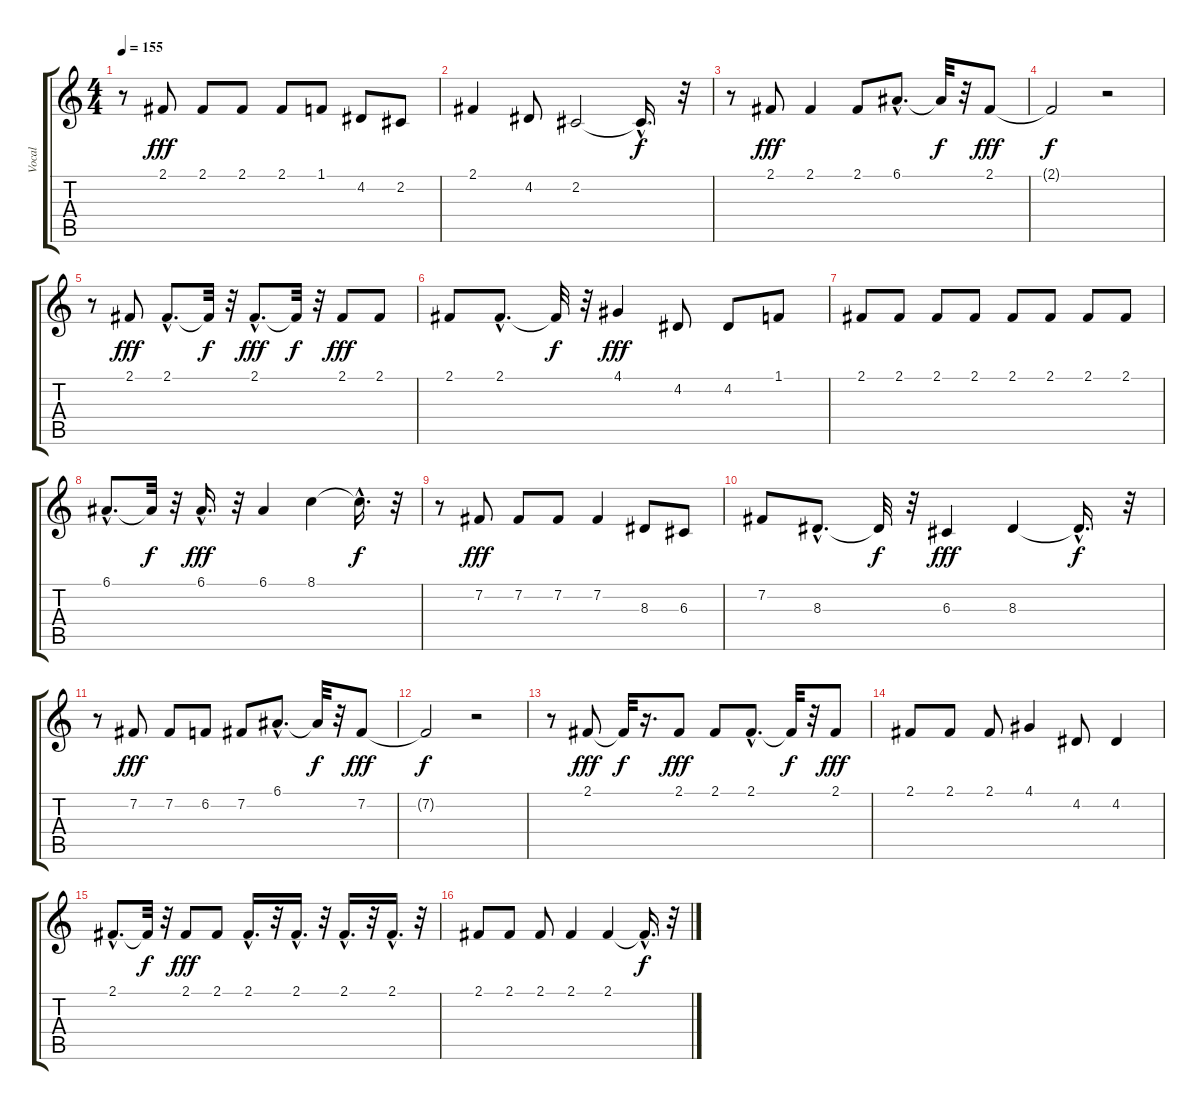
\track ("Vocal" "Vocal") {instrument synthbrass1}
\staff {score tabs}
\tuning (E4 B3 G3 D3 A2 E2) {hide}
\ts (4 4)
\tempo 155
\clef g2
\ks c
r.8{dy fff} 2.1.8 2.1.8 2.1.8 2.1.8 1.1.8 4.2.8 2.2.8 |
2.1.4 4.2.8 2.2.2 2.2{hac t}.16{d dy f} r.32 |
r.8 2.1.8{dy fff} 2.1.4 2.1.8 6.1{hac}.8{d} 6.1{t}.32{dy f} r.32 2.1.8{dy fff} |
2.1{t}.2{dy f} r.2 |
r.8 2.1.8{dy fff} 2.1{hac}.8{d} 2.1{t}.32{dy f} r.32 2.1{hac}.8{d dy fff} 2.1{t}.32{dy f} r.32 2.1.8{dy fff} 2.1.8 |
2.1.8 2.1{hac}.8{d} 2.1{t}.32{dy f} r.32 4.1.4{dy fff} 4.2.8 4.2.8 1.1.8 |
2.1.8 2.1.8 2.1.8 2.1.8 2.1.8 2.1.8 2.1.8 2.1.8 |
6.1{hac}.8{d} 6.1{t}.32{dy f} r.32 6.1{hac}.16{d dy fff} r.32 6.1.4 8.1.4 8.1{hac t}.16{d dy f} r.32 |
r.8 7.2.8{dy fff} 7.2.8 7.2.8 7.2.4 8.3.8 6.3.8 |
7.2.8 8.3{hac}.8{d} 8.3{t}.32{dy f} r.32 6.3.4{dy fff} 8.3.4 8.3{hac t}.16{d dy f} r.32 |
r.8 7.2.8{dy fff} 7.2.8 6.2.8 7.2.8 6.1{hac}.8{d} 6.1{t}.32{dy f} r.32 7.2.8{dy fff} |
7.2{t}.2{dy f} r.2 |
r.8 2.1.8{dy fff} 2.1{t}.32{dy f} r.16{d} 2.1.8{dy fff} 2.1.8 2.1{hac}.8{d} 2.1{t}.32{dy f} r.32 2.1.8{dy fff} |
2.1.8 2.1.8 2.1.8 4.1.4 4.2.8 4.2.4 |
2.1{hac}.8{d} 2.1{t}.32{dy f} r.32 2.1.8{dy fff} 2.1.8 2.1{hac}.16{d} r.32 2.1{hac}.16{d} r.32 2.1{hac}.16{d} r.32 2.1{hac}.16{d} r.32 |
2.1.8 2.1.8 2.1.8 2.1.4 2.1.4 2.1{hac t}.16{d dy f} r.32
